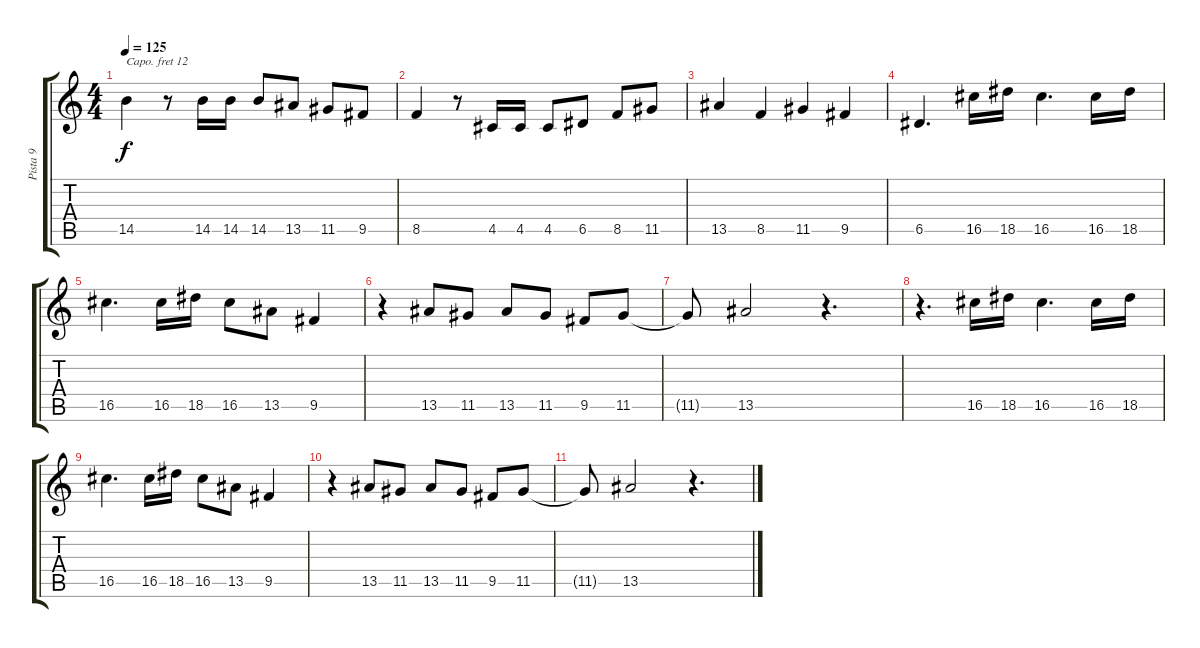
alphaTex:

\track ("Pista 9" "Pista 9") {instrument pad1newage}
\staff {score tabs}
\capo 12
\tuning (E4 B3 G3 D3 A2 E2) {hide}
\ts (4 4)
\tempo 125
\clef g2
\ks c
14.5.4{dy f} r.8 14.5.16 14.5.16 14.5.8 13.5.8 11.5.8 9.5.8 |
8.5.4 r.8 4.5.16 4.5.16 4.5.8 6.5.8 8.5.8 11.5.8 |
13.5.4 8.5.4 11.5.4 9.5.4 |
6.5.4{d} 16.5.16 18.5.16 16.5.4{d} 16.5.16 18.5.16 |
16.5.4{d} 16.5.16 18.5.16 16.5.8 13.5.8 9.5.4 |
r.4 13.5.8 11.5.8 13.5.8 11.5.8 9.5.8 11.5.8 |
11.5{t}.8 13.5.2 r.4{d} |
r.4{d} 16.5.16 18.5.16 16.5.4{d} 16.5.16 18.5.16 |
16.5.4{d} 16.5.16 18.5.16 16.5.8 13.5.8 9.5.4 |
r.4 13.5.8 11.5.8 13.5.8 11.5.8 9.5.8 11.5.8 |
11.5{t}.8 13.5.2 r.4{d}
